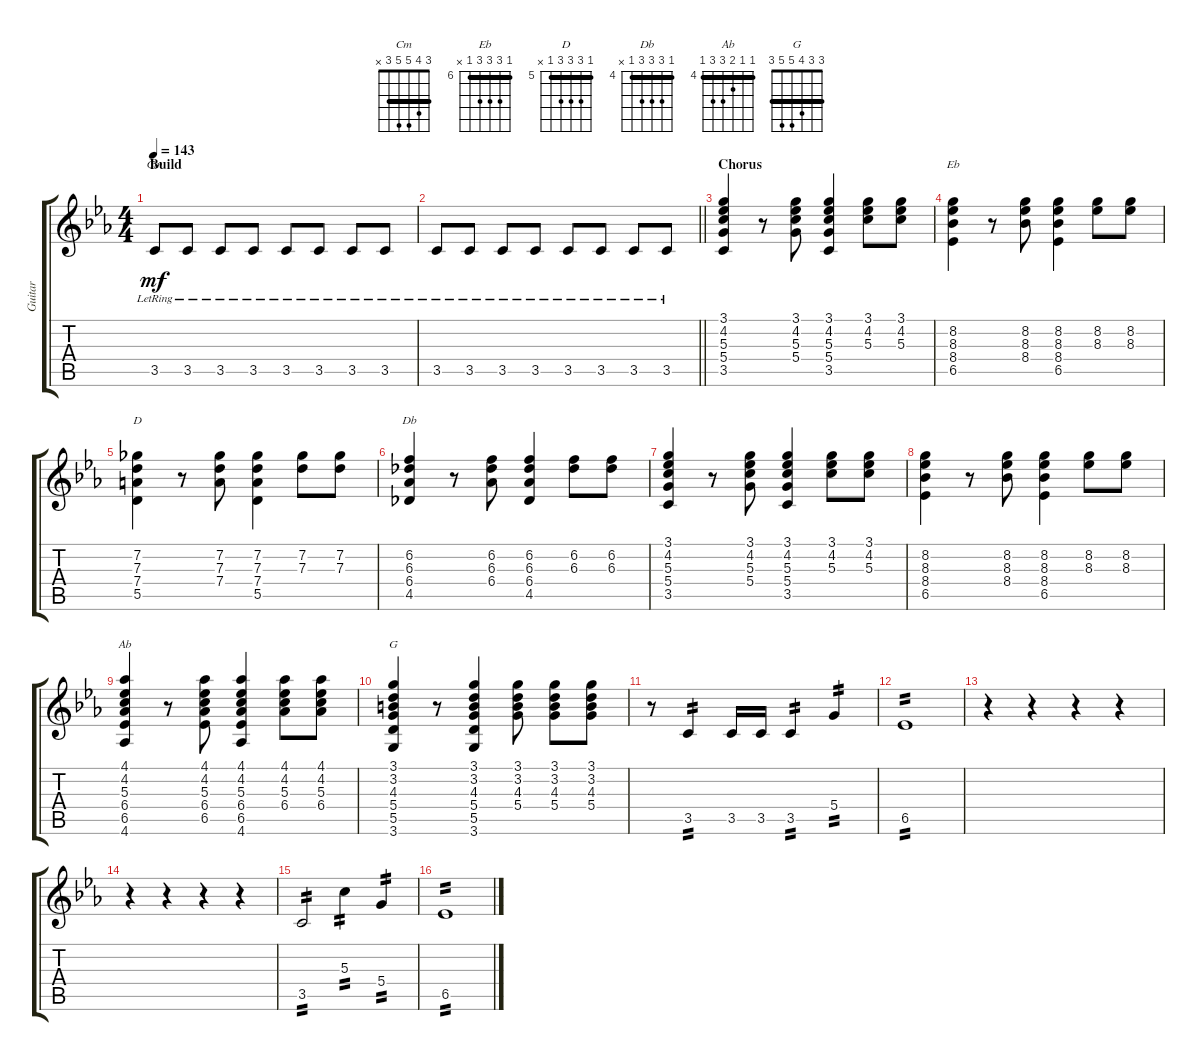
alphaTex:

\track ("Guitar" "Guitar") {instrument acousticguitarnylon}
\staff {score tabs}
\tuning (E4 B3 G3 D3 A2 E2) {hide}
\chord ("Cm" 3 4 5 5 3 x) {barre 3}
\chord ("Eb" 6 8 8 8 6 x) {firstfret 6 barre 6}
\chord ("D" 5 7 7 7 5 x) {firstfret 5 barre 5}
\chord ("Db" 4 6 6 6 4 x) {firstfret 4 barre 4}
\chord ("Ab" 4 4 5 6 6 4) {firstfret 4 barre 4}
\chord ("G" 3 3 4 5 5 3) {barre 3}
\ts (4 4)
\section ("" "Build")
\tempo 143
\clef g2
\ks cminor
3.5{lr}.8{ch "Cm" dy mf volume 5 instrument overdrivenguitar} 3.5{lr}.8 3.5{lr}.8 3.5{lr}.8 3.5{lr}.8 3.5{lr}.8 3.5{lr}.8 3.5{lr}.8 |
\barLineRight lightlight
3.5{lr}.8 3.5{lr}.8 3.5{lr}.8 3.5{lr}.8 3.5{lr}.8 3.5{lr}.8 3.5{lr}.8 3.5{lr}.8 |
\section ("" "Chorus")
(3.1 4.2 5.3 5.4 3.5).4{volume 13 instrument acousticguitarsteel} r.8 (3.1 4.2 5.3 5.4).8 (3.1 4.2 5.3 5.4 3.5).4 (3.1 4.2 5.3).8 (3.1 4.2 5.3).8 |
(8.2 8.3 8.4 6.5).4{ch "Eb"} r.8 (8.2 8.3 8.4).8 (8.2 8.3 8.4 6.5).4 (8.2 8.3).8 (8.2 8.3).8 |
(7.2 7.3 7.4 5.5).4{ch "D"} r.8 (7.2 7.3 7.4).8 (7.2 7.3 7.4 5.5).4 (7.2 7.3).8 (7.2 7.3).8 |
(6.2 6.3 6.4 4.5).4{ch "Db"} r.8 (6.2 6.3 6.4).8 (6.2 6.3 6.4 4.5).4 (6.2 6.3).8 (6.2 6.3).8 |
(3.1 4.2 5.3 5.4 3.5).4 r.8 (3.1 4.2 5.3 5.4).8 (3.1 4.2 5.3 5.4 3.5).4 (3.1 4.2 5.3).8 (3.1 4.2 5.3).8 |
(8.2 8.3 8.4 6.5).4 r.8 (8.2 8.3 8.4).8 (8.2 8.3 8.4 6.5).4 (8.2 8.3).8 (8.2 8.3).8 |
(4.1 4.2 5.3 6.4 6.5 4.6).4{ch "Ab"} r.8 (4.1 4.2 5.3 6.4 6.5).8 (4.1 4.2 5.3 6.4 6.5 4.6).4 (4.1 4.2 5.3 6.4).8 (4.1 4.2 5.3 6.4).8 |
(3.1 3.2 4.3 5.4 5.5 3.6).4{ch "G"} r.8 (3.1 3.2 4.3 5.4 5.5 3.6).4 (3.1 3.2 4.3 5.4).8 (3.1 3.2 4.3 5.4).8 (3.1 3.2 4.3 5.4).8 |
r.8 3.5.4{tp 2} 3.5.16 3.5.16 3.5.4{tp 2} 5.4.4{tp 2} |
6.5.1{tp 2} |
r.4 r.4 r.4 r.4 |
r.4 r.4 r.4 r.4 |
3.5.2{tp 2} 5.3.4{tp 2} 5.4.4{tp 2} |
6.5.1{tp 2}
